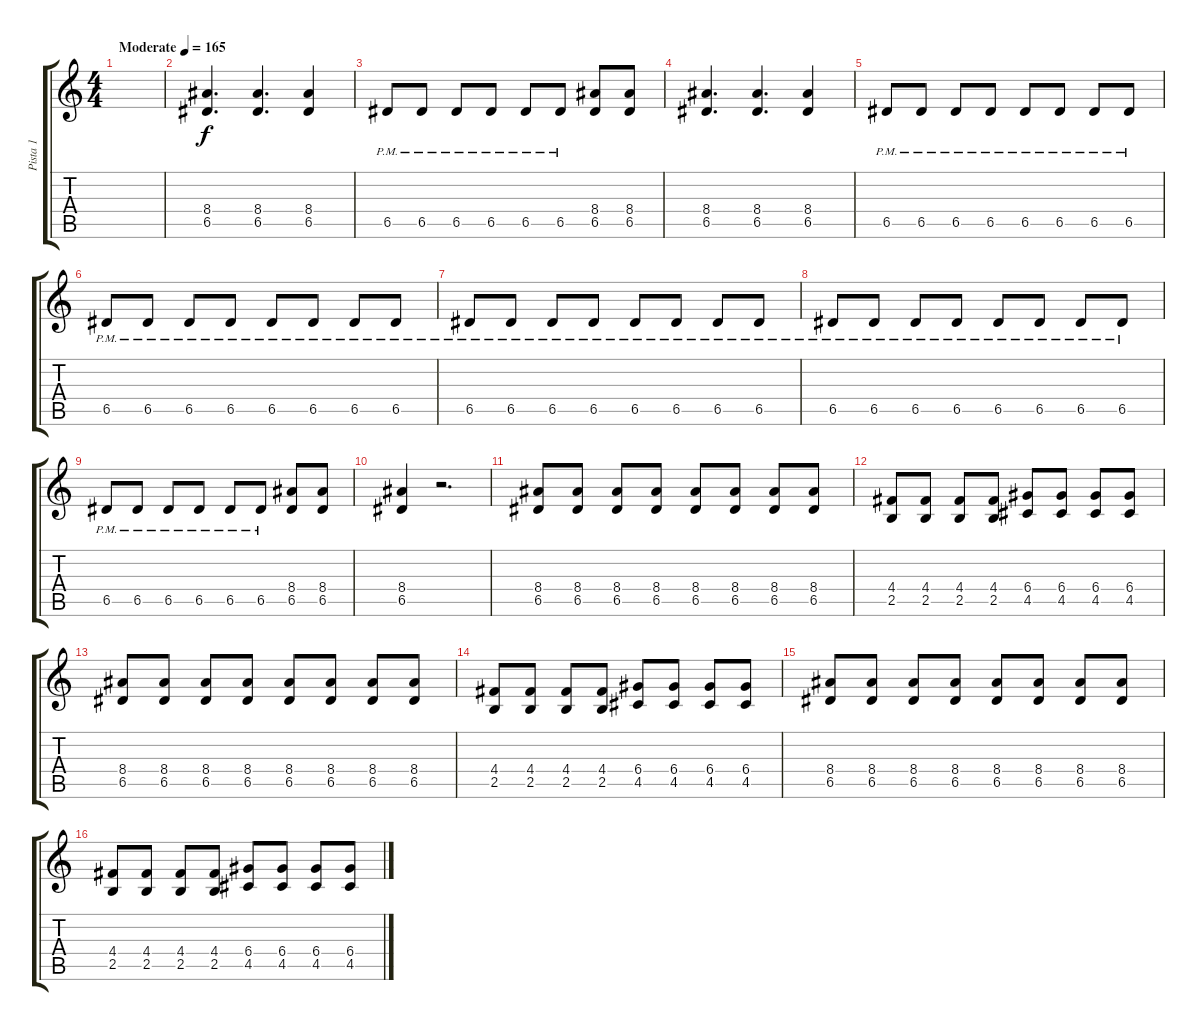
\track ("Pista 1" "Pista 1") {instrument distortionguitar}
\staff {score tabs}
\tuning (E4 B3 G3 D3 A2 E2) {hide}
\ts (4 4)
\tempo (165 "Moderate")
\clef g2
\ks c
|
(8.4 6.5).4{d} (8.4 6.5).4{d} (8.4 6.5).4 |
6.5{pm}.8 6.5{pm}.8 6.5{pm}.8 6.5{pm}.8 6.5{pm}.8 6.5{pm}.8 (8.4 6.5).8 (8.4 6.5).8 |
(8.4 6.5).4{d} (8.4 6.5).4{d} (8.4 6.5).4 |
6.5{pm}.8 6.5{pm}.8 6.5{pm}.8 6.5{pm}.8 6.5{pm}.8 6.5{pm}.8 6.5{pm}.8 6.5{pm}.8 |
6.5{pm}.8 6.5{pm}.8 6.5{pm}.8 6.5{pm}.8 6.5{pm}.8 6.5{pm}.8 6.5{pm}.8 6.5{pm}.8 |
6.5{pm}.8 6.5{pm}.8 6.5{pm}.8 6.5{pm}.8 6.5{pm}.8 6.5{pm}.8 6.5{pm}.8 6.5{pm}.8 |
6.5{pm}.8 6.5{pm}.8 6.5{pm}.8 6.5{pm}.8 6.5{pm}.8 6.5{pm}.8 6.5{pm}.8 6.5{pm}.8 |
6.5{pm}.8 6.5{pm}.8 6.5{pm}.8 6.5{pm}.8 6.5{pm}.8 6.5{pm}.8 (8.4 6.5).8 (8.4 6.5).8 |
(8.4 6.5).4 r.2{d} |
(8.4 6.5).8 (8.4 6.5).8 (8.4 6.5).8 (8.4 6.5).8 (8.4 6.5).8 (8.4 6.5).8 (8.4 6.5).8 (8.4 6.5).8 |
(4.4 2.5).8 (4.4 2.5).8 (4.4 2.5).8 (4.4 2.5).8 (6.4 4.5).8 (6.4 4.5).8 (6.4 4.5).8 (6.4 4.5).8 |
(8.4 6.5).8 (8.4 6.5).8 (8.4 6.5).8 (8.4 6.5).8 (8.4 6.5).8 (8.4 6.5).8 (8.4 6.5).8 (8.4 6.5).8 |
(4.4 2.5).8 (4.4 2.5).8 (4.4 2.5).8 (4.4 2.5).8 (6.4 4.5).8 (6.4 4.5).8 (6.4 4.5).8 (6.4 4.5).8 |
(8.4 6.5).8 (8.4 6.5).8 (8.4 6.5).8 (8.4 6.5).8 (8.4 6.5).8 (8.4 6.5).8 (8.4 6.5).8 (8.4 6.5).8 |
(4.4 2.5).8 (4.4 2.5).8 (4.4 2.5).8 (4.4 2.5).8 (6.4 4.5).8 (6.4 4.5).8 (6.4 4.5).8 (6.4 4.5).8
